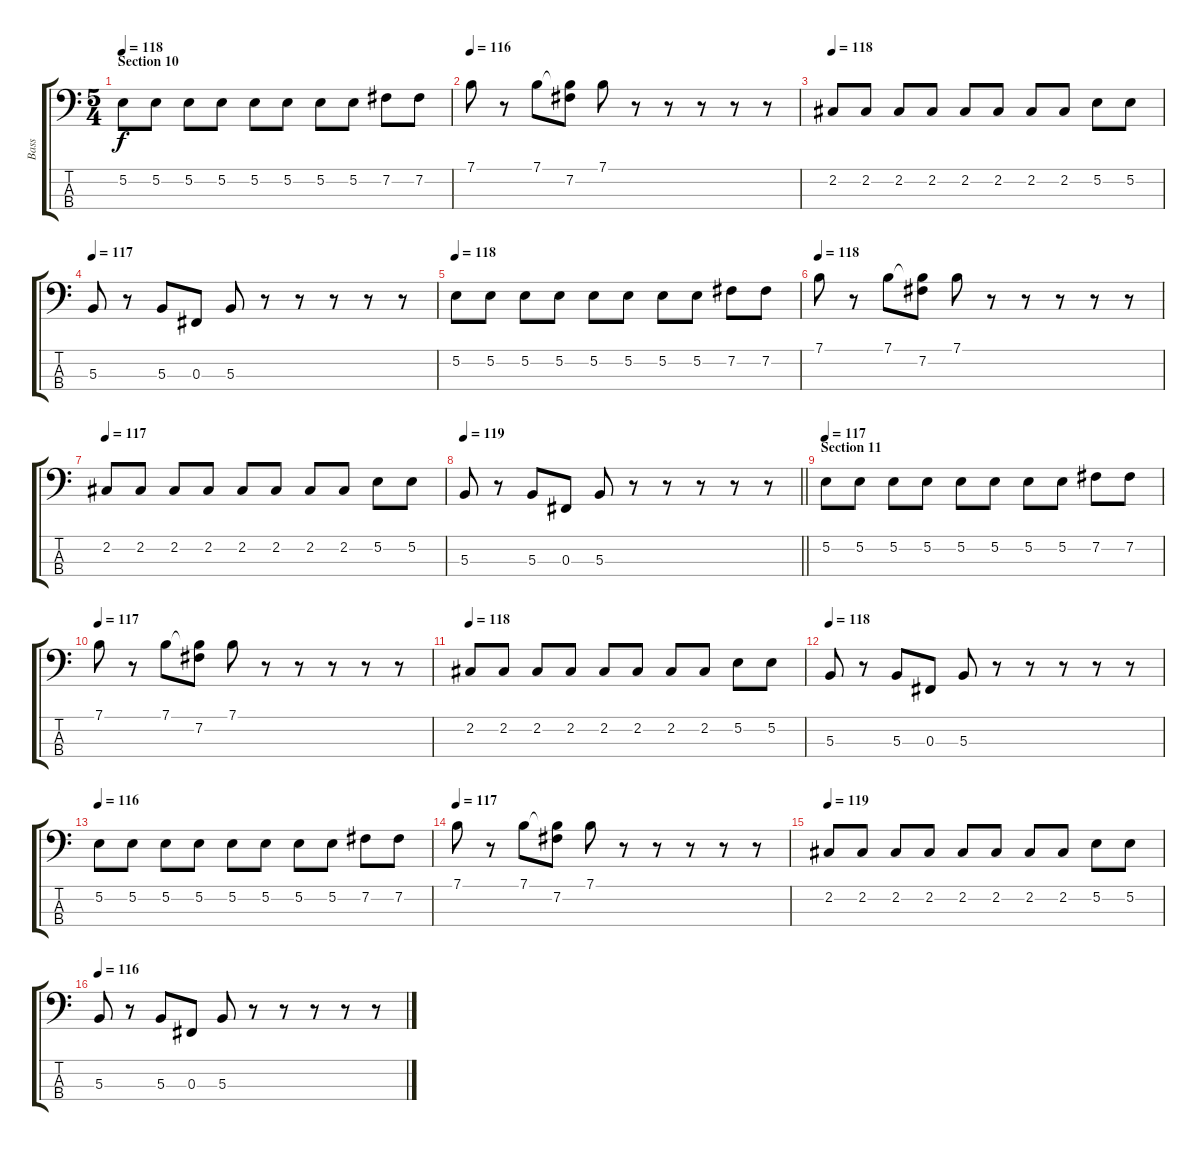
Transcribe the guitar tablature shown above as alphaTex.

\track ("Bass" "Bass") {instrument electricbassfinger}
\staff {score tabs}
\tuning (E2 B1 Gb1 B0) {hide}
\ts (5 4)
\section ("" "Section 10")
\tempo 118
\clef f4
\ks c
5.2.8{dy f} 5.2.8 5.2.8 5.2.8 5.2.8 5.2.8 5.2.8 5.2.8 7.2.8 7.2.8 |
\tempo 116
7.1.8 r.8 7.1.8 (7.1{t} 7.2).8 7.1.8 r.8 r.8 r.8 r.8 r.8 |
\tempo 118
2.2.8 2.2.8 2.2.8 2.2.8 2.2.8 2.2.8 2.2.8 2.2.8 5.2.8 5.2.8 |
\tempo 117
5.3.8 r.8 5.3.8 0.3.8 5.3.8 r.8 r.8 r.8 r.8 r.8 |
\tempo 118
5.2.8 5.2.8 5.2.8 5.2.8 5.2.8 5.2.8 5.2.8 5.2.8 7.2.8 7.2.8 |
\tempo 118
7.1.8 r.8 7.1.8 (7.1{t} 7.2).8 7.1.8 r.8 r.8 r.8 r.8 r.8 |
\tempo 117
2.2.8 2.2.8 2.2.8 2.2.8 2.2.8 2.2.8 2.2.8 2.2.8 5.2.8 5.2.8 |
\tempo 119
\barLineRight lightlight
5.3.8 r.8 5.3.8 0.3.8 5.3.8 r.8 r.8 r.8 r.8 r.8 |
\section ("" "Section 11")
\tempo 117
5.2.8 5.2.8 5.2.8 5.2.8 5.2.8 5.2.8 5.2.8 5.2.8 7.2.8 7.2.8 |
\tempo 117
7.1.8 r.8 7.1.8 (7.1{t} 7.2).8 7.1.8 r.8 r.8 r.8 r.8 r.8 |
\tempo 118
2.2.8 2.2.8 2.2.8 2.2.8 2.2.8 2.2.8 2.2.8 2.2.8 5.2.8 5.2.8 |
\tempo 118
5.3.8 r.8 5.3.8 0.3.8 5.3.8 r.8 r.8 r.8 r.8 r.8 |
\tempo 116
5.2.8 5.2.8 5.2.8 5.2.8 5.2.8 5.2.8 5.2.8 5.2.8 7.2.8 7.2.8 |
\tempo 117
7.1.8 r.8 7.1.8 (7.1{t} 7.2).8 7.1.8 r.8 r.8 r.8 r.8 r.8 |
\tempo 119
2.2.8 2.2.8 2.2.8 2.2.8 2.2.8 2.2.8 2.2.8 2.2.8 5.2.8 5.2.8 |
\tempo 116
5.3.8 r.8 5.3.8 0.3.8 5.3.8 r.8 r.8 r.8 r.8 r.8
